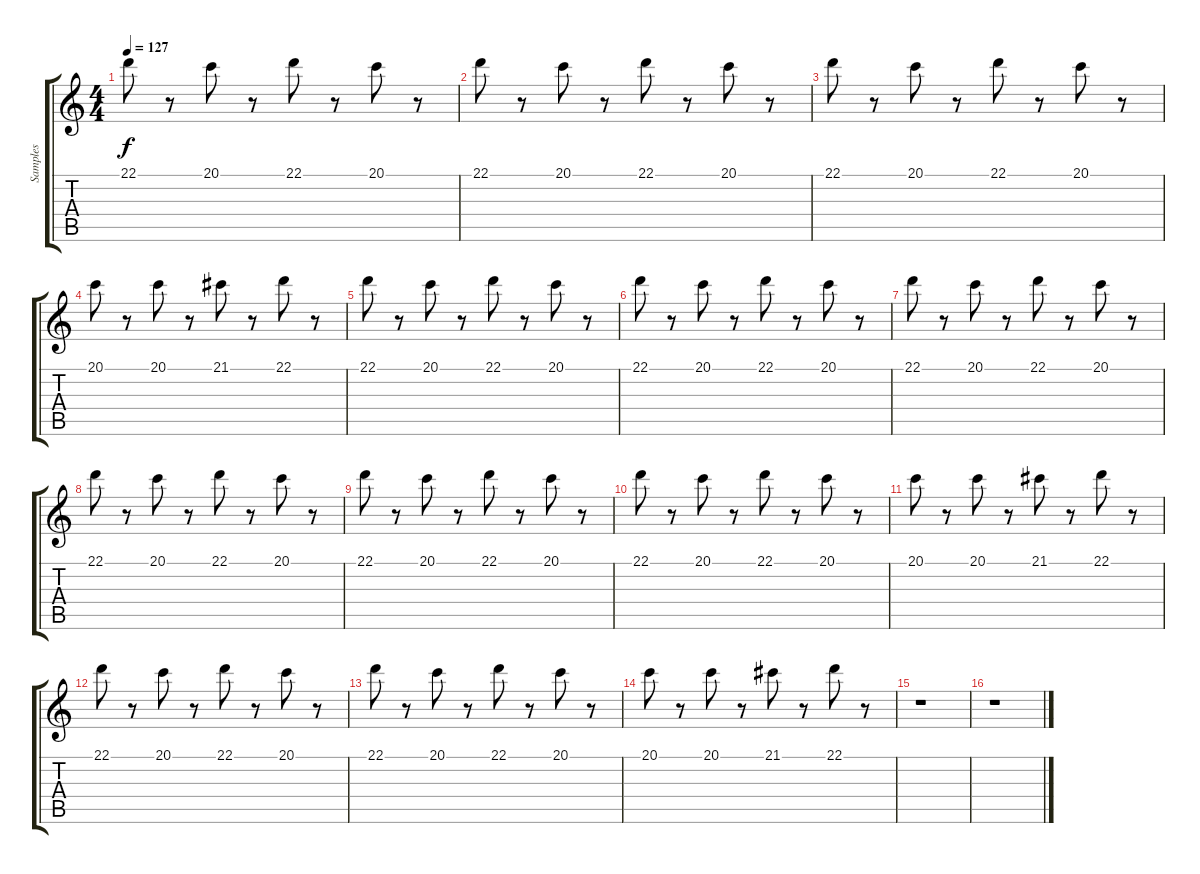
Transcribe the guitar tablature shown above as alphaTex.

\track ("Samples" "Samples") {instrument stringensemble1}
\staff {score tabs}
\tuning (E4 B3 G3 D3 A2 E2) {hide}
\ts (4 4)
\tempo 127
\clef g2
\ks c
22.1.8{dy f instrument orchestralharp} r.8 20.1.8 r.8 22.1.8 r.8 20.1.8 r.8 |
22.1.8 r.8 20.1.8 r.8 22.1.8 r.8 20.1.8 r.8 |
22.1.8 r.8 20.1.8 r.8 22.1.8 r.8 20.1.8 r.8 |
20.1.8 r.8 20.1.8 r.8 21.1.8 r.8 22.1.8 r.8 |
22.1.8{instrument orchestralharp} r.8 20.1.8 r.8 22.1.8 r.8 20.1.8 r.8 |
22.1.8 r.8 20.1.8 r.8 22.1.8 r.8 20.1.8 r.8 |
22.1.8 r.8 20.1.8 r.8 22.1.8 r.8 20.1.8 r.8 |
22.1.8{instrument orchestralharp} r.8 20.1.8 r.8 22.1.8 r.8 20.1.8 r.8 |
22.1.8 r.8 20.1.8 r.8 22.1.8 r.8 20.1.8 r.8 |
22.1.8 r.8 20.1.8 r.8 22.1.8 r.8 20.1.8 r.8 |
20.1.8 r.8 20.1.8 r.8 21.1.8 r.8 22.1.8 r.8 |
22.1.8{instrument orchestralharp} r.8 20.1.8 r.8 22.1.8 r.8 20.1.8 r.8 |
22.1.8 r.8 20.1.8 r.8 22.1.8 r.8 20.1.8 r.8 |
20.1.8 r.8 20.1.8 r.8 21.1.8 r.8 22.1.8 r.8 |
r.1 |
r.1
